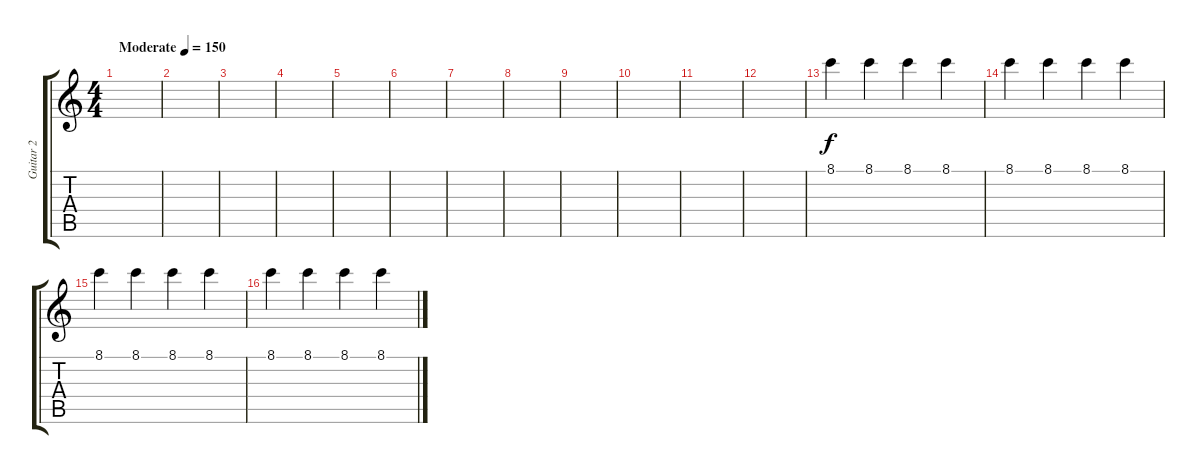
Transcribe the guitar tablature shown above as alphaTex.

\track ("Guitar 2" "Guitar 2") {instrument electricguitarclean}
\staff {score tabs}
\tuning (E4 B3 G3 D3 A2 E2) {hide}
\ts (4 4)
\tempo (150 "Moderate")
\clef g2
\ks c
|
|
|
|
|
|
|
|
|
|
|
|
8.1.4 8.1.4 8.1.4 8.1.4 |
8.1.4 8.1.4 8.1.4 8.1.4 |
8.1.4 8.1.4 8.1.4 8.1.4 |
8.1.4 8.1.4 8.1.4 8.1.4
